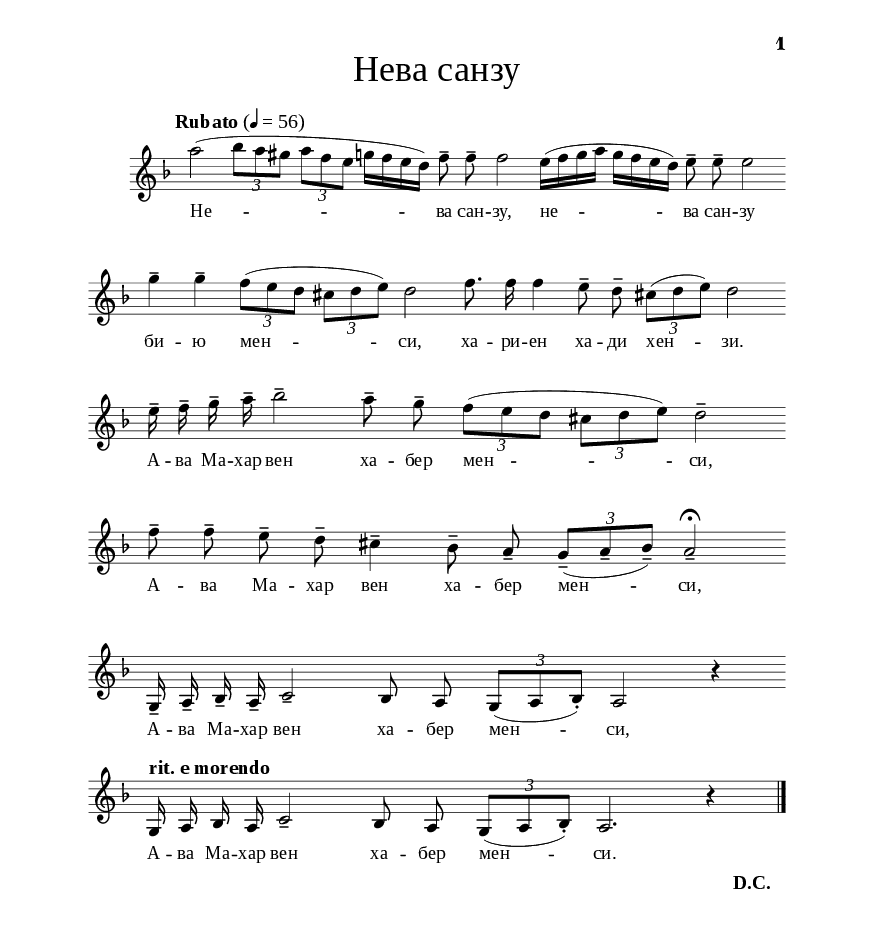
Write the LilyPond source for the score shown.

\version "2.24.4"

% include paper part and global functions
\include "include/globals.ily"

\bookpart {
  \label #'ref091
  \tocItem \markup "Нева санзу"
  \include "include/bookpart-paper.ily"
  \score {
    \include "include/score-layout.ily"

    \new Voice \absolute {
      \clef treble
      \key d \minor
      \tempoFunc "Rubato" 4 "56"
      \omit Score.TimeSignature
      \cadenzaOn % allows custom bar lines
      \autoBeamOff
      a''2 ( \tuplet 3/2 { bes''8 [a'' gis''8] } \tuplet 3/2 { a''8 [f'' e''8] } g''16 [f'' e'' d''] )  f''8--  f''-- f''2   e''16 ( [f'' g'' a''] g''[ f'' e'' d''] ) e''8-- e''-- e''2  \break

      \time 7/4 g''4-- g''-- \tuplet 3/2 { f''8 ([e'' d''8]  } \tuplet 3/2 {cis''8 [d'' e''8] }) d''2  f''8. f''16 f''4 e''8-- d''-- \tuplet 3/2 {cis''!8 [( d'' e''8 )] } d''2  \break

      e''16-- f''16-- g''16-- a''-- bes''2-- a''8-- g''8-- \tuplet 3/2 { f''8 ( [e''8 d''8] } \tuplet 3/2 { cis''!8 [d''8 e''8] ) } d''2--  \break

      f''8-- f''-- e''-- d''-- cis''!4-- bes'8-- a'8-- \tuplet 3/2 {g'8-- ( [a'-- bes'--])} a'2-- \fermata   \break

      g16-- a-- bes--  a-- c'2-- bes8 a8 \tuplet 3/2 {g [( a bes-. )] } a2 r4    \break

      \tempo "rit. e morendo" g16 a bes  a c'2-- bes8 a8  \tuplet 3/2 {g [(a bes_. )]}  a2.  r4 \bar "|."

    }

    \addlyrics {
      Не -- ва сан -- зу,
      не -- ва сан -- зу би -- ю мен -- си,
      ха -- ри -- ен ха -- ди хен -- зи.
      А -- ва Ма -- хар вен ха -- бер мен -- си,
      А -- ва Ма -- хар вен ха -- бер мен -- си,
      А -- ва Ма -- хар вен ха -- бер мен -- си,
      А -- ва Ма -- хар вен ха -- бер мен -- си.

    }

    \header {
      title = \titleFunc #'ref_desc_15 "Нева санзу" "Neva sanzu"
    }

    \midi{}

  } % score

  \markup \dc-one "D.C."
} % bookpart
